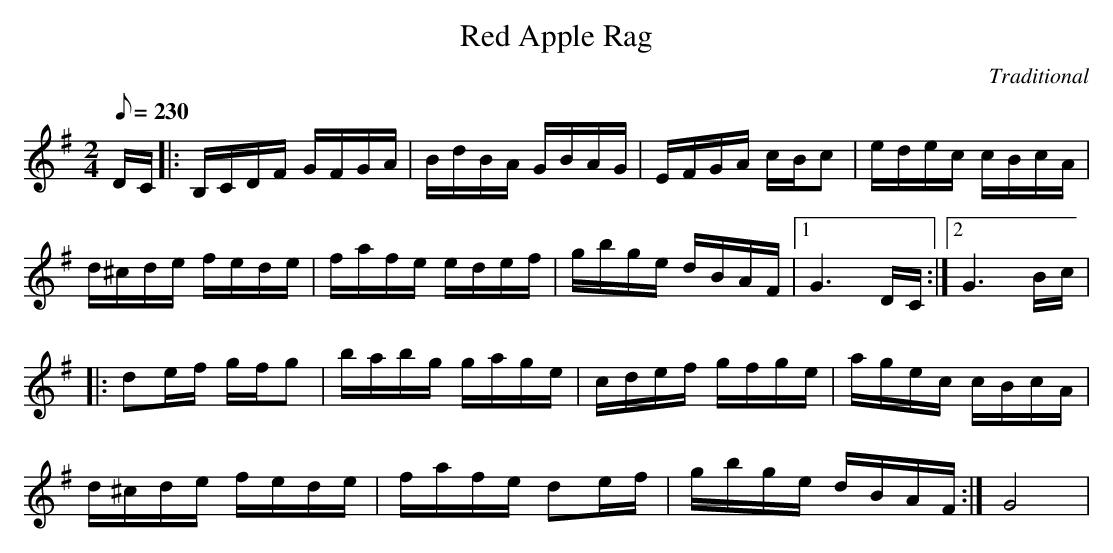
X:1
T:Red Apple Rag
C:Traditional
M:2/4
L:1/8
Q:1/8=230
K:G
D/C/|:B,/C/D/F/ G/F/G/A/|B/d/B/A/ G/B/A/G/|E/F/G/A/ c/B/c|e/d/e/c/ c/B/c/A/|
d/^c/d/e/ f/e/d/e/|f/a/f/e/ e/d/e/f/|g/b/g/e/ d/B/A/F/|1 G3D/C/:|2 G3B/c/|
|:de/f/ g/f/g|b/a/b/g/ g/a/g/e/|c/d/e/f/ g/f/g/e/|a/g/e/c/ c/B/c/A/|
d/^c/d/e/ f/e/d/e/|f/a/f/e/ de/f/|g/b/g/e/ d/B/A/F/:|G4|
